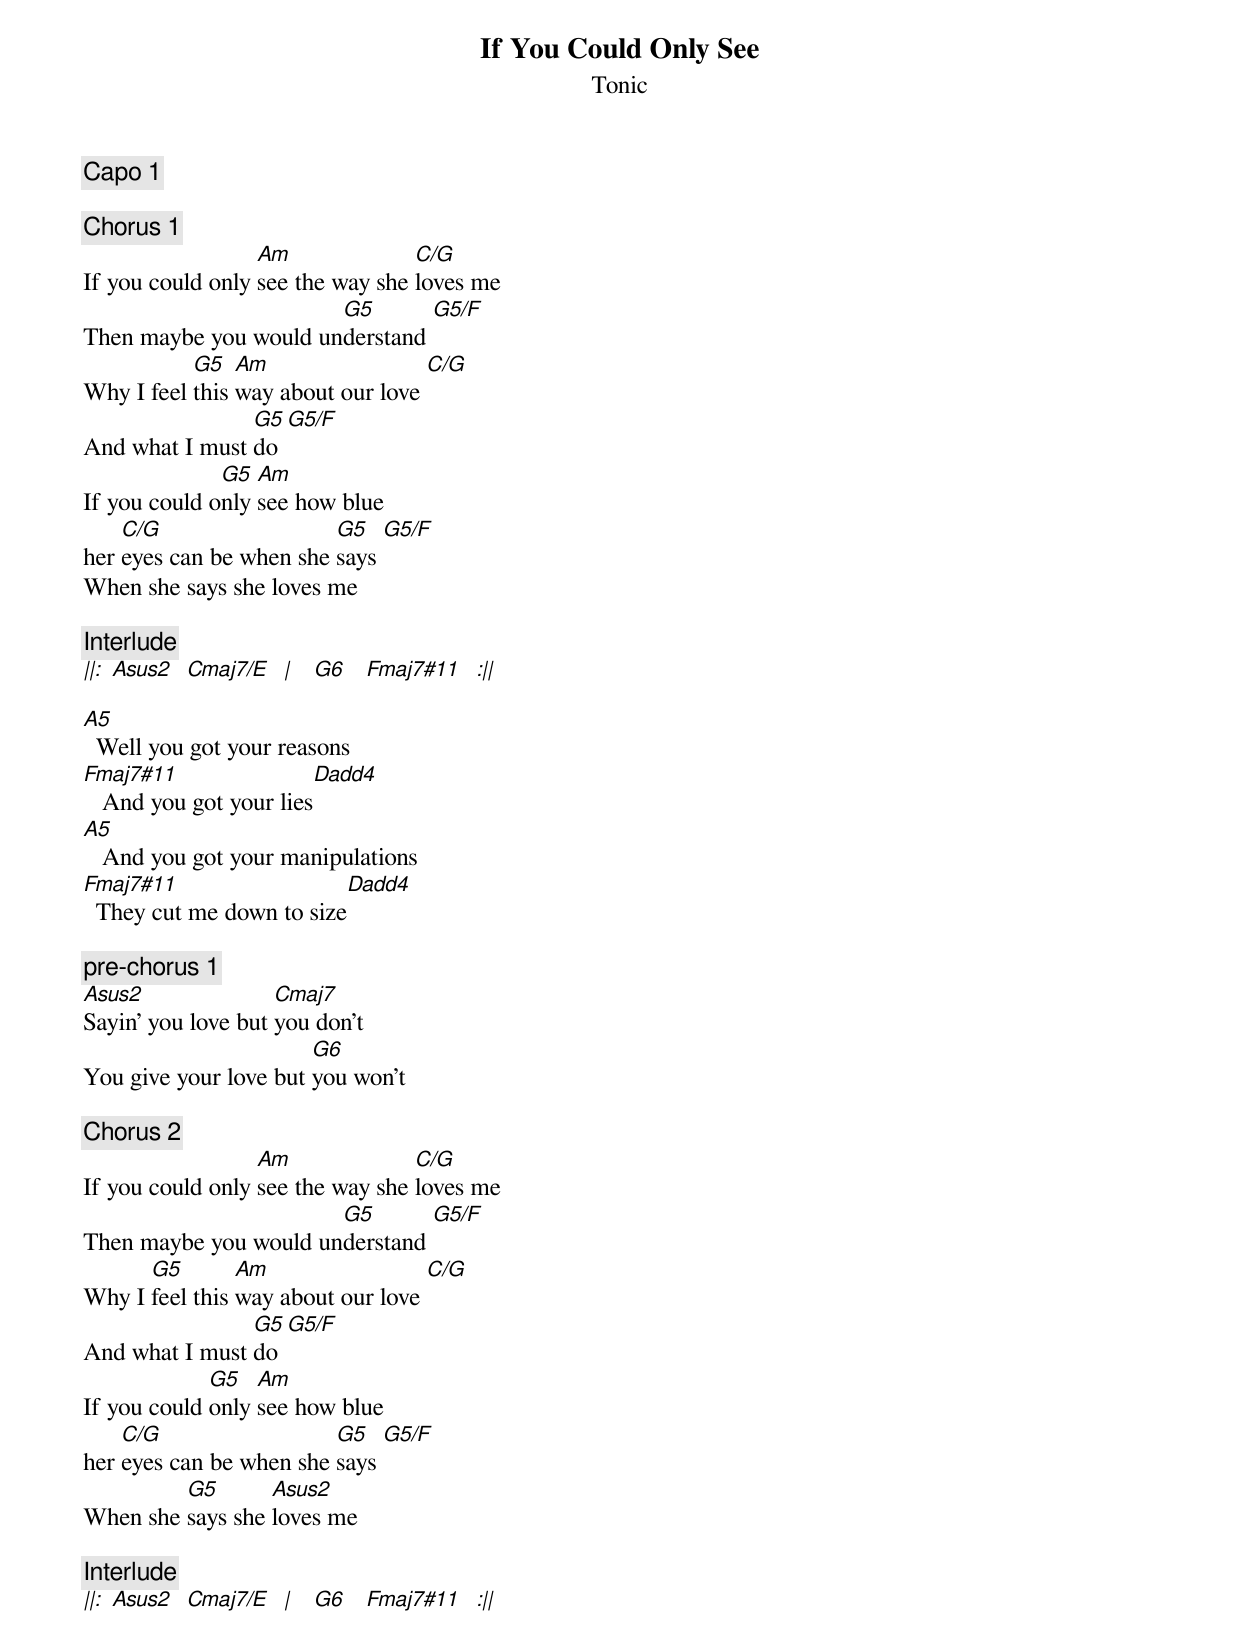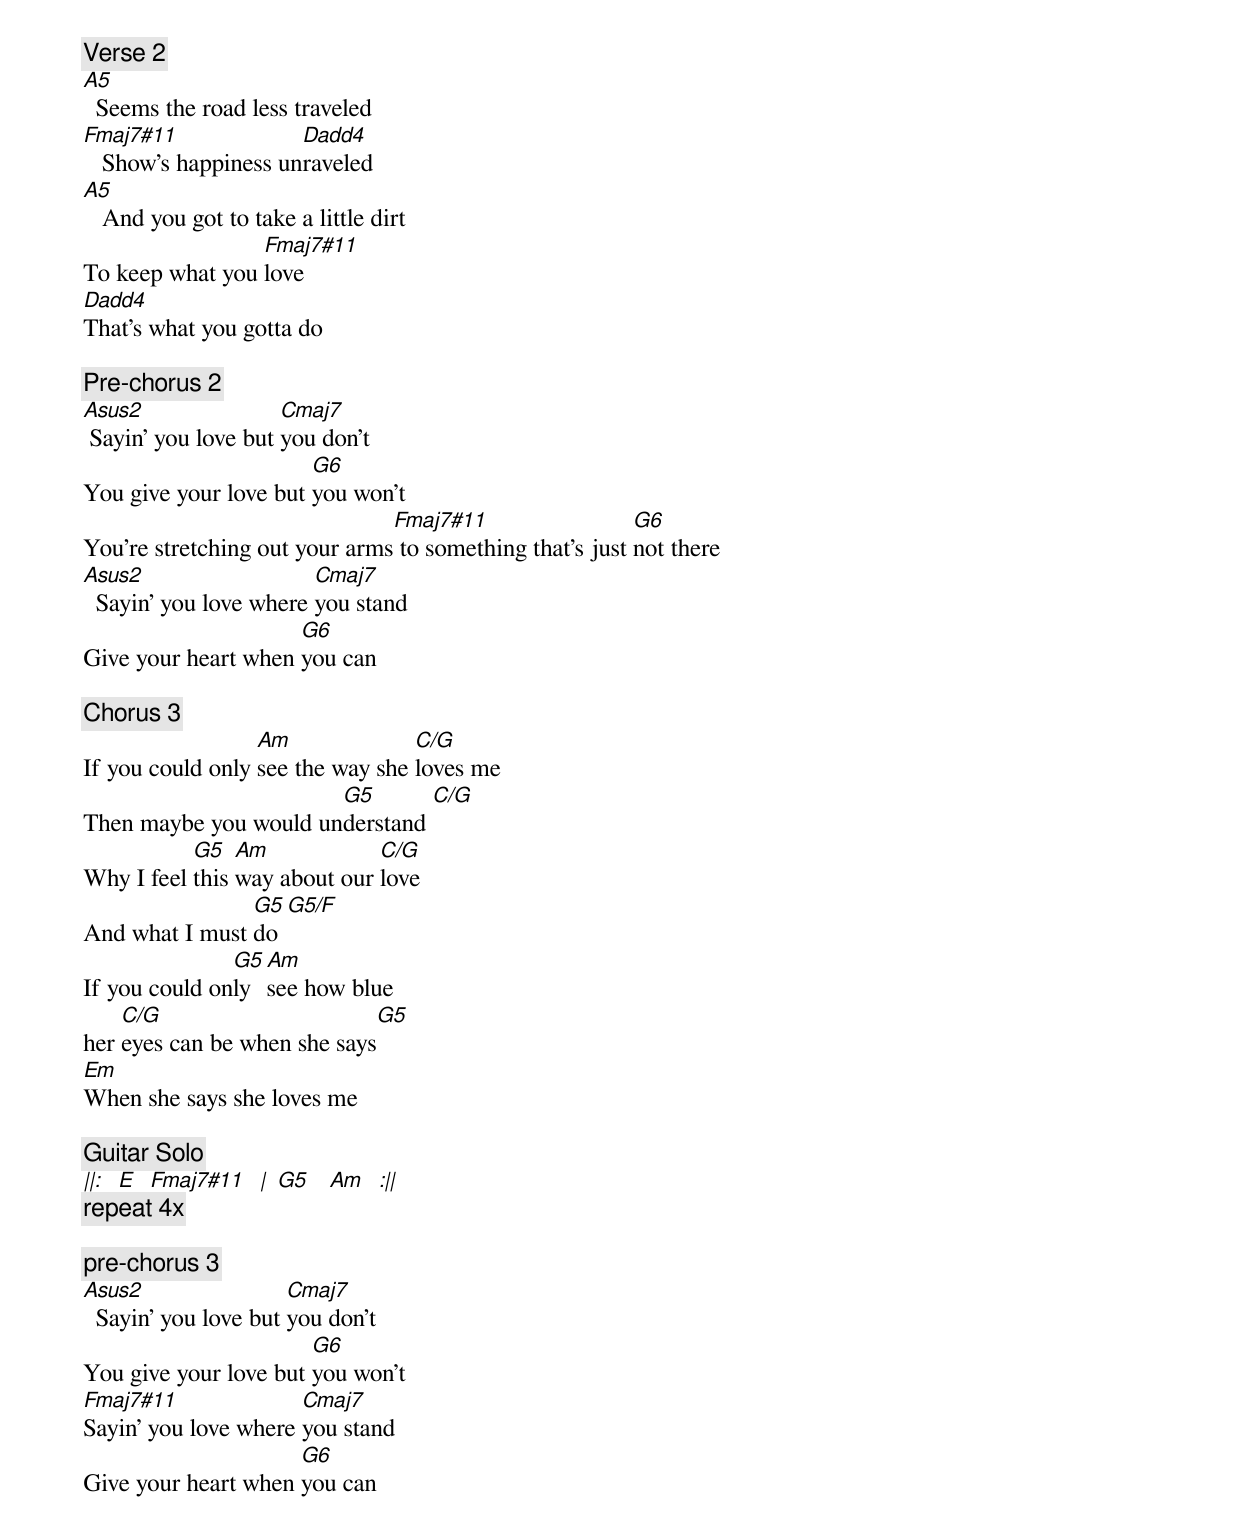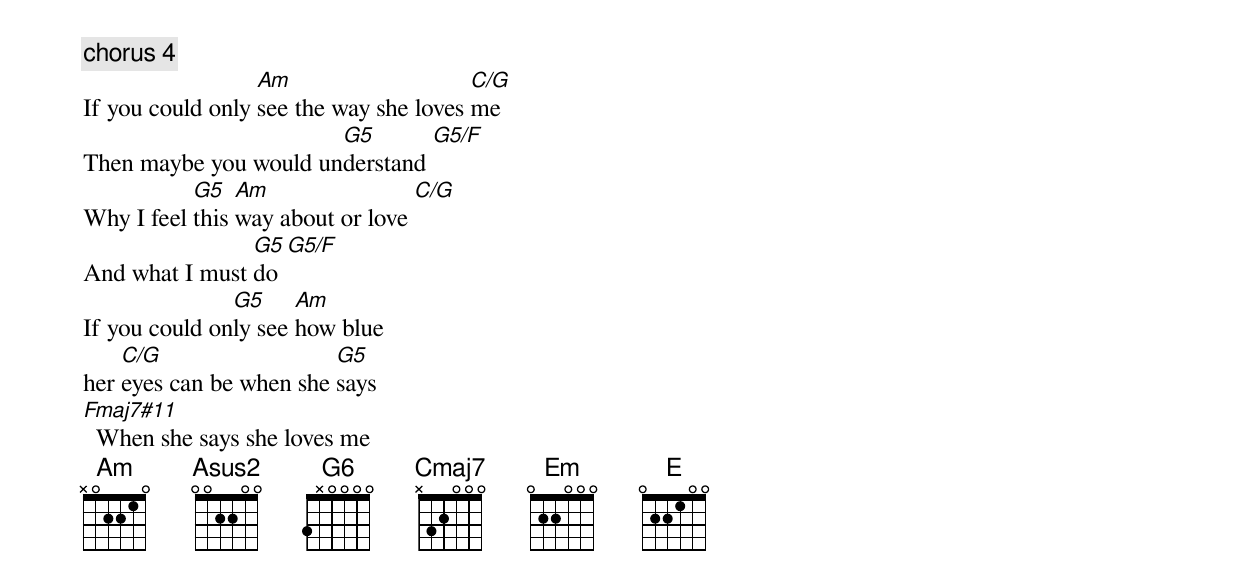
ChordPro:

{title: If You Could Only See }
{subtitle: Tonic}

{define: G5/F 0 1 x 0 0 3 3}
{define: Cmaj7/E 0 3 5 5 0 0}
{define: Cmaj7 x 3 5 5 0 0}
{define: G6 0 3 5 5 4 0 0}
{define: Fmaj7#11 0 1 3 3 2 0 0}
{define: Dadd4 0 x 5 4 0 3 x}

{c:Capo 1}

{c:Chorus 1}
If you could only [Am]see the way she [C/G]loves me
Then maybe you would un[G5]derstand [G5/F]
Why I feel [G5]this [Am]way about our love [C/G]
And what I must [G5]do [G5/F]
If you could o[G5]nly [Am]see how blue
her [C/G]eyes can be when she [G5]says [G5/F]
When she says she loves me

{c:Interlude}
[||:] [Asus2]  [Cmaj7/E]  [|]   [G6]   [Fmaj7#11]  [:||]

[A5]  Well you got your reasons
[Fmaj7#11]   And you got your lies[Dadd4]
[A5]   And you got your manipulations
[Fmaj7#11]  They cut me down to size[Dadd4]

{c:pre-chorus 1}
[Asus2]Sayin' you love but [Cmaj7]you don't
You give your love but [G6]you won't

{c:Chorus 2}
If you could only [Am]see the way she [C/G]loves me
Then maybe you would un[G5]derstand [G5/F]
Why I [G5]feel this [Am]way about our love [C/G]
And what I must [G5]do [G5/F]
If you could [G5]only [Am]see how blue
her [C/G]eyes can be when she [G5]says [G5/F]
When she [G5]says she [Asus2]loves me

{c:Interlude}
[||:] [Asus2]  [Cmaj7/E]  [|]   [G6]   [Fmaj7#11]  [:||]

{c:Verse 2}
[A5]  Seems the road less traveled
[Fmaj7#11]   Show's happiness un[Dadd4]raveled
[A5]   And you got to take a little dirt
To keep what you [Fmaj7#11]love
[Dadd4]That's what you gotta do

{c:Pre-chorus 2}
[Asus2] Sayin' you love but [Cmaj7]you don't
You give your love but [G6]you won't
You're stretching out your arms[Fmaj7#11] to something that's just [G6]not there
[Asus2]  Sayin' you love where [Cmaj7]you stand
Give your heart when [G6]you can

{c:Chorus 3}
If you could only [Am]see the way she [C/G]loves me
Then maybe you would un[G5]derstand [C/G]
Why I feel [G5]this [Am]way about our [C/G]love
And what I must [G5]do [G5/F]
If you could on[G5]ly [Am]see how blue
her [C/G]eyes can be when she says[G5]
[Em]When she says she loves me

{c:Guitar Solo}
[||:]  [E]  [Fmaj7#11]  [|] [G5]   [Am]  [:||]
{c:repeat 4x}

{c:pre-chorus 3}
[Asus2]  Sayin' you love but [Cmaj7]you don't
You give your love but [G6]you won't
[Fmaj7#11]Sayin' you love where [Cmaj7]you stand
Give your heart when [G6]you can

{c:chorus 4}
If you could only [Am]see the way she loves [C/G]me
Then maybe you would un[G5]derstand [G5/F]
Why I feel [G5]this [Am]way about or love [C/G]
And what I must [G5]do [G5/F]
If you could on[G5]ly see [Am]how blue
her [C/G]eyes can be when she [G5]says
[Fmaj7#11]  When she says she loves me
